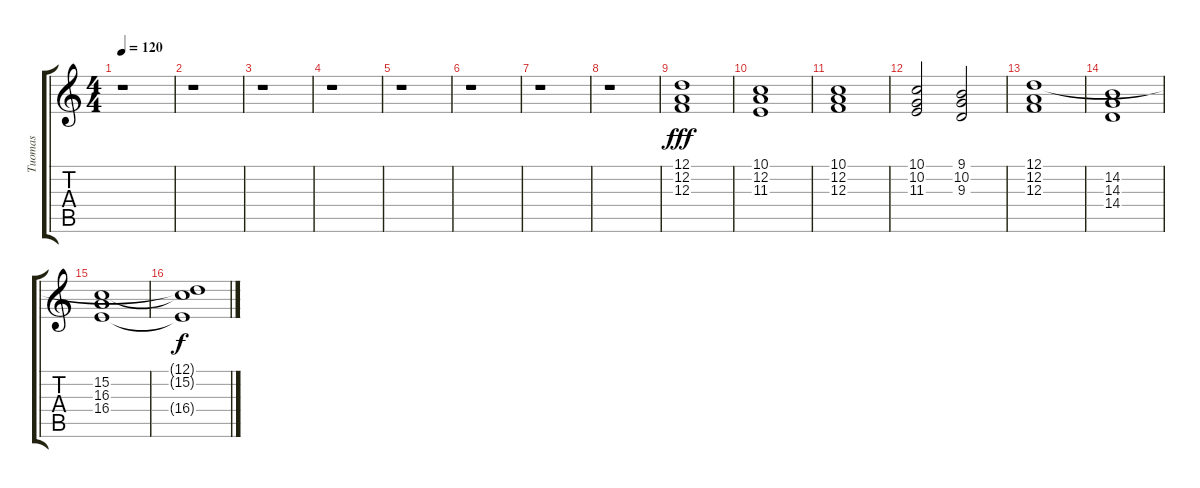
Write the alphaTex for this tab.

\track ("Tuomas" "Tuomas") {instrument pad2warm}
\staff {score tabs}
\tuning (D4 A3 F3 C3 G2 D2) {hide}
\ts (4 4)
\tempo 120
\clef g2
\ks c
r.1{dy fff} |
r.1 |
r.1 |
r.1 |
r.1 |
r.1 |
r.1 |
r.1 |
(12.1 12.2 12.3).1 |
(10.1 12.2 11.3).1 |
(10.1 12.2 12.3).1 |
(10.1 10.2 11.3).2 (9.1 10.2 9.3).2 |
(12.1 12.2 12.3).1 |
(14.2 14.3 14.4).1 |
(15.2 16.3 16.4).1 |
(12.1{t} 15.2{t} 16.4{t}).1{dy f}
